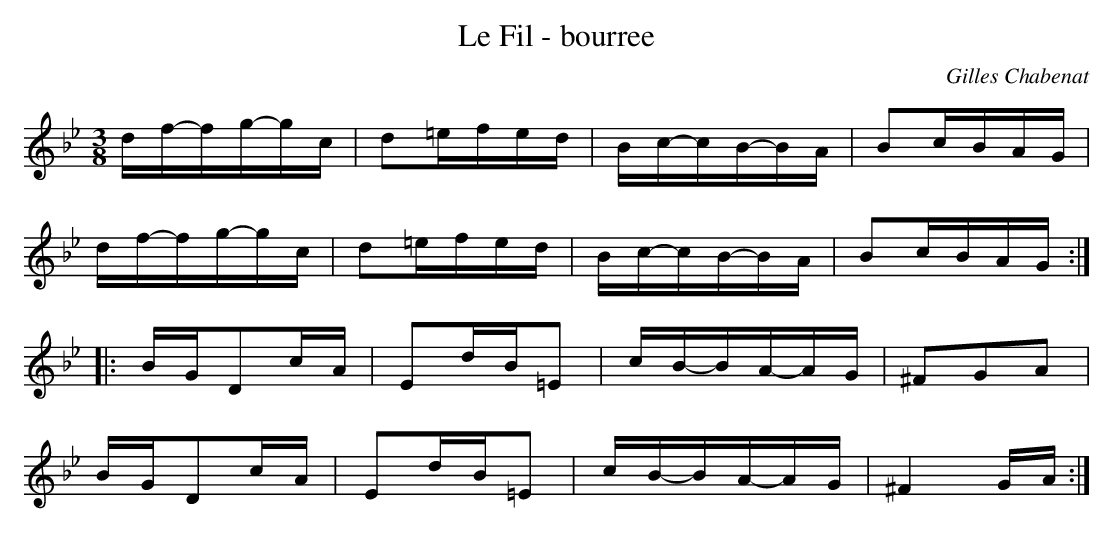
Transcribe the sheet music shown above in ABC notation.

X:1
T:Le Fil - bourree
C:Gilles Chabenat
M:3/8
L:1/16
K:Gm
df-fg-gc|d2=efed|Bc-cB-BA|B2cBAG|
df-fg-gc|d2=efed|Bc-cB-BA|B2cBAG:|
|:BGD2cA|E2dB=E2|cB-BA-AG|^F2G2A2|
BGD2cA|E2dB=E2|cB-BA-AG|^F4GA:|
